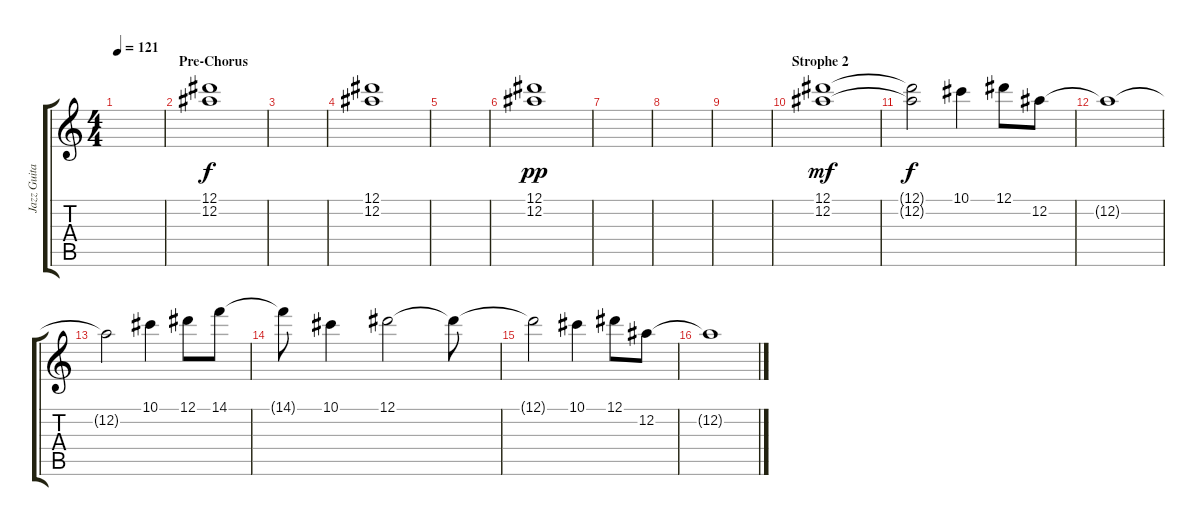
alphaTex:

\track ("Jazz Guitar Fills" "Jazz Guita") {instrument electricguitarjazz}
\staff {score tabs}
\tuning (Eb4 Bb3 Gb3 Db3 Ab2 Eb2) {hide}
\ts (4 4)
\tempo 121
\clef g2
\ks c
|
\section ("" "Pre-Chorus")
(12.1 12.2).1{balance 13} |
|
(12.1 12.2).1 |
|
(12.1 12.2).1{dy pp} |
|
|
|
\section ("" "Strophe 2")
(12.1 12.2).1{dy mf balance 13} |
(12.1{t} 12.2{t}).2{dy f} 10.1.4 12.1.8 12.2.8 |
12.2{t}.1 |
12.2{t}.2 10.1.4 12.1.8 14.1.8 |
14.1{t}.8 10.1.4 12.1.2 12.1{t}.8 |
12.1{t}.2 10.1.4 12.1.8 12.2.8 |
12.2{t}.1
